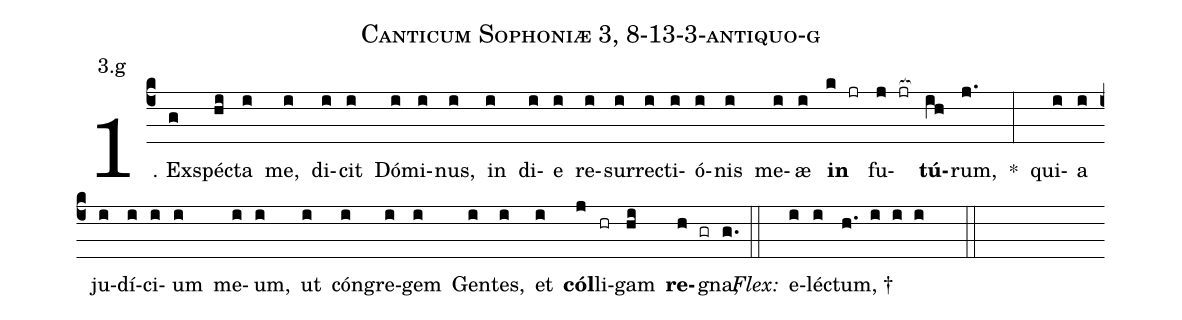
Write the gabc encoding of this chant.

name: Canticum Sophoniæ 3, 8-13-3-antiquo-g;
annotation: 3.g;
%%
(c4)1. Ex(g)spéc(hi)ta(i) me,(i) di(i)cit(i) Dó(i)mi(i)nus,(i) in(i) di(i)e(i) re(i)sur(i)rec(i)ti(i)ó(i)nis(i) me(i)æ(i) <b>in</b>(k jr) fu(j jr[ocb:1{])<b>tú</b>(ih[ocb:0}])rum,(j.) *(:) qui(i)a(i) ju(i)dí(i)ci(i)um(i) me(i)um,(i) ut(i) cón(i)gre(i)gem(i) Gen(i)tes,(i) et(i) <b>cól</b>(j)li(hr)gam(hi) <b>re</b>(h gr)gna,(g.) (::)
<i>Flex:</i>()  e(i)léc(i)tum, †(h. i i i  ::)
